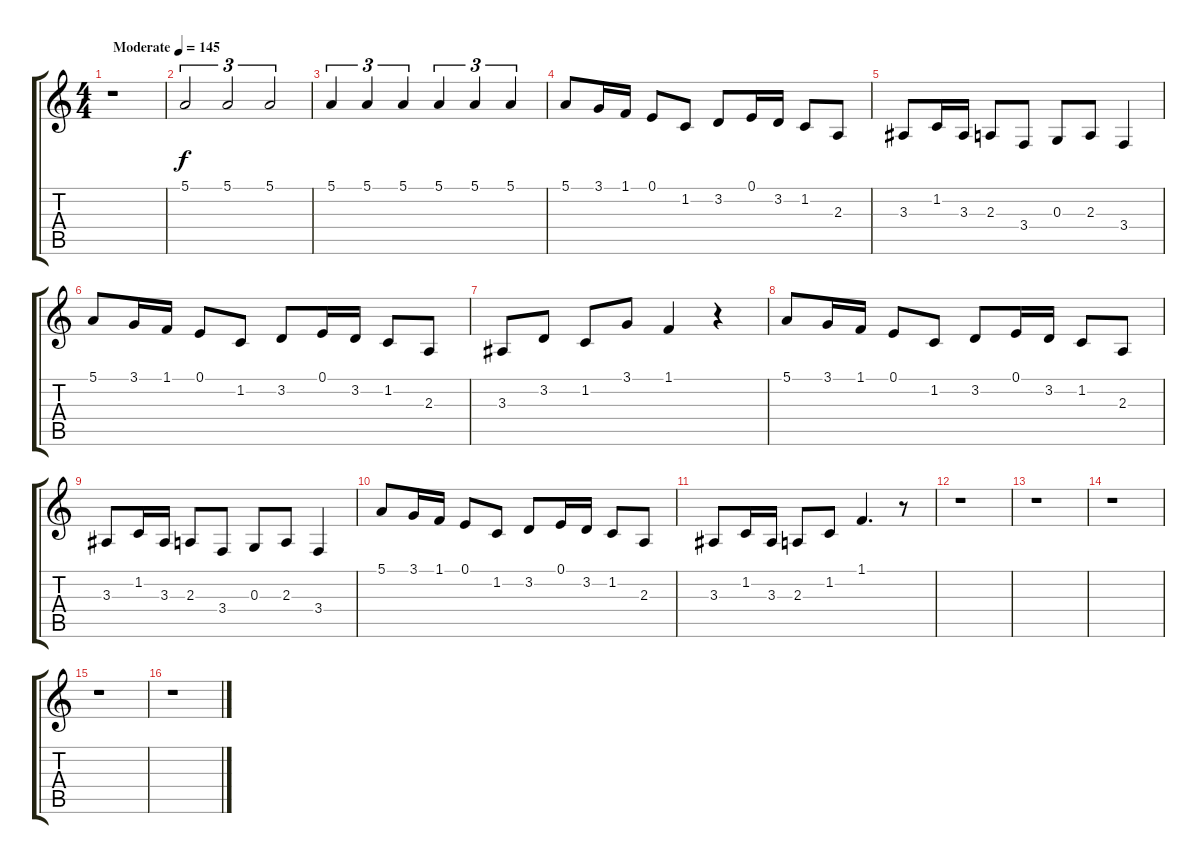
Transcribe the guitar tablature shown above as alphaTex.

\track "" {instrument orchestralharp}
\staff {score tabs}
\tuning (E4 B3 G3 D3 A2 E2) {hide}
\ts (4 4)
\tempo (145 "Moderate")
\clef g2
\ks c
r.1{dy f instrument orchestralharp} |
5.1.2{tu (3 2)} 5.1.2{tu (3 2)} 5.1.2{tu (3 2)} |
5.1.4{tu (3 2)} 5.1.4{tu (3 2)} 5.1.4{tu (3 2)} 5.1.4{tu (3 2)} 5.1.4{tu (3 2)} 5.1.4{tu (3 2)} |
5.1.8 3.1.16 1.1.16 0.1.8 1.2.8 3.2.8 0.1.16 3.2.16 1.2.8 2.3.8 |
3.3.8 1.2.16 3.3.16 2.3.8 3.4.8 0.3.8 2.3.8 3.4.4 |
5.1.8 3.1.16 1.1.16 0.1.8 1.2.8 3.2.8 0.1.16 3.2.16 1.2.8 2.3.8 |
3.3.8 3.2.8 1.2.8 3.1.8 1.1.4 r.4 |
5.1.8 3.1.16 1.1.16 0.1.8 1.2.8 3.2.8 0.1.16 3.2.16 1.2.8 2.3.8 |
3.3.8 1.2.16 3.3.16 2.3.8 3.4.8 0.3.8 2.3.8 3.4.4 |
5.1.8 3.1.16 1.1.16 0.1.8 1.2.8 3.2.8 0.1.16 3.2.16 1.2.8 2.3.8 |
3.3.8 1.2.16 3.3.16 2.3.8 1.2.8 1.1.4{d} r.8 |
r.1 |
r.1 |
r.1 |
r.1 |
r.1
